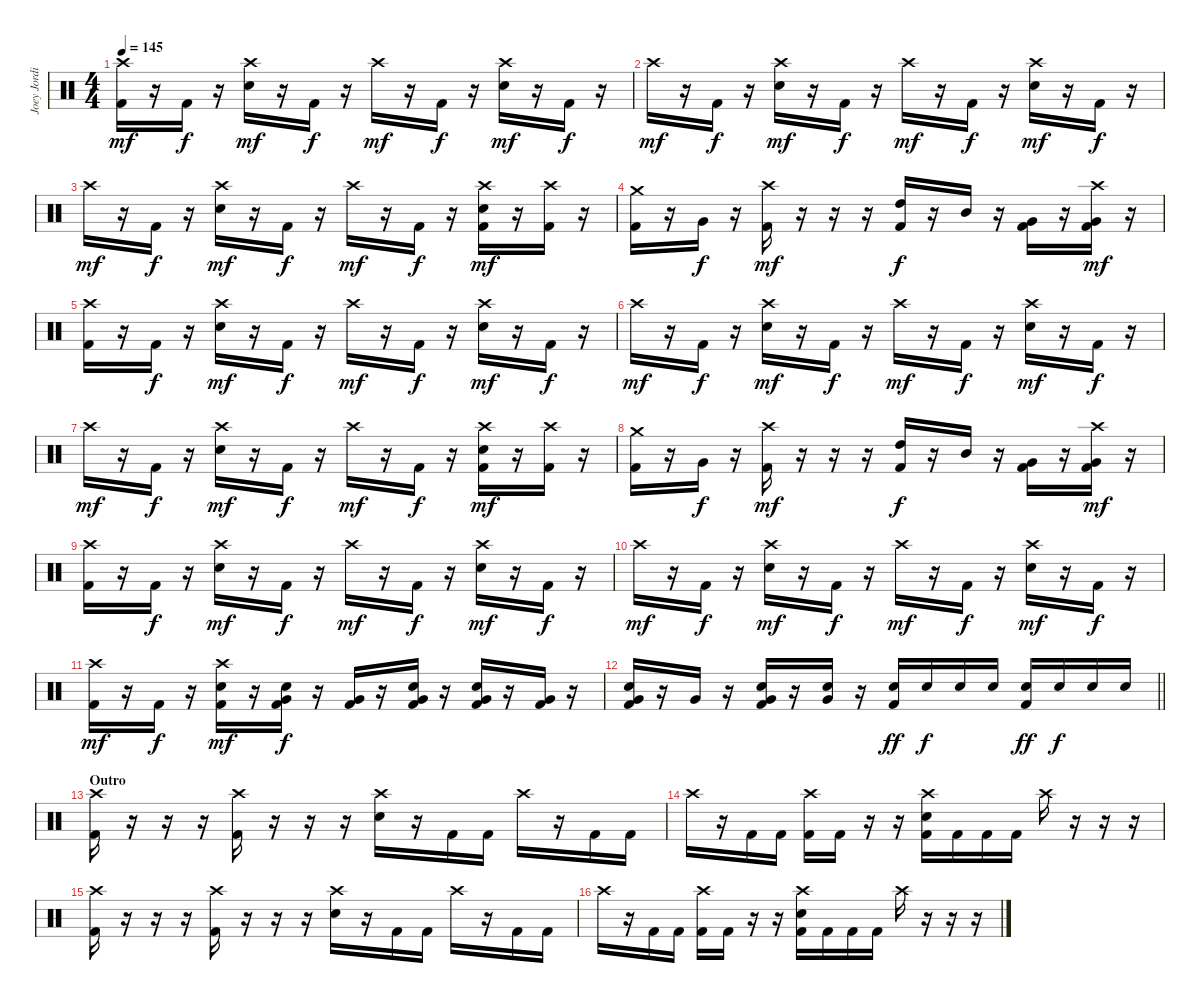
\track ("Joey Jordison" "Joey Jordi") {instrument percussion}
\staff {score}
\articulation defaults
\ts (4 4)
\tempo 145
\clef neutral
\ks c
("Crash high (hit)" "Kick (hit) 2").16{dy mf} r.16 "Kick (hit) 2".16{dy f} r.16 ("Crash high (hit)" "Electric Snare (hit)").16{dy mf} r.16 "Kick (hit) 2".16{dy f} r.16 "Crash high (hit)".16{dy mf} r.16 "Kick (hit) 2".16{dy f} r.16 ("Crash high (hit)" "Electric Snare (hit)").16{dy mf} r.16 "Kick (hit) 2".16{dy f} r.16 |
"Crash high (hit)".16{dy mf} r.16 "Kick (hit) 2".16{dy f} r.16 ("Crash high (hit)" "Electric Snare (hit)").16{dy mf} r.16 "Kick (hit) 2".16{dy f} r.16 "Crash high (hit)".16{dy mf} r.16 "Kick (hit) 2".16{dy f} r.16 ("Crash high (hit)" "Electric Snare (hit)").16{dy mf} r.16 "Kick (hit) 2".16{dy f} r.16 |
"Crash high (hit)".16{dy mf} r.16 "Kick (hit) 2".16{dy f} r.16 ("Crash high (hit)" "Electric Snare (hit)").16{dy mf} r.16 "Kick (hit) 2".16{dy f} r.16 "Crash high (hit)".16{dy mf} r.16 "Kick (hit) 2".16{dy f} r.16 ("Crash high (hit)" "Electric Snare (hit)" "Kick (hit) 2").16{dy mf} r.16 ("Crash high (hit)" "Kick (hit) 2").16 r.16 |
("Crash medium (hit)" "Kick (hit) 2").16 r.16 "Very Low Tom (hit)".16{dy f} r.16 ("Crash high (hit)" "Kick (hit) 2").16{dy mf} r.16 r.16 r.16 ("High Tom (hit)" "Kick (hit) 2").16{dy f} r.16 "Mid Tom (hit)".16 r.16 ("Very Low Tom (hit)" "Kick (hit) 2").16 r.16 ("Crash high (hit)" "Very Low Tom (hit)" "Kick (hit) 2").16{dy mf} r.16 |
("Crash high (hit)" "Kick (hit) 2").16 r.16 "Kick (hit) 2".16{dy f} r.16 ("Crash high (hit)" "Electric Snare (hit)").16{dy mf} r.16 "Kick (hit) 2".16{dy f} r.16 "Crash high (hit)".16{dy mf} r.16 "Kick (hit) 2".16{dy f} r.16 ("Crash high (hit)" "Electric Snare (hit)").16{dy mf} r.16 "Kick (hit) 2".16{dy f} r.16 |
"Crash high (hit)".16{dy mf} r.16 "Kick (hit) 2".16{dy f} r.16 ("Crash high (hit)" "Electric Snare (hit)").16{dy mf} r.16 "Kick (hit) 2".16{dy f} r.16 "Crash high (hit)".16{dy mf} r.16 "Kick (hit) 2".16{dy f} r.16 ("Crash high (hit)" "Electric Snare (hit)").16{dy mf} r.16 "Kick (hit) 2".16{dy f} r.16 |
"Crash high (hit)".16{dy mf} r.16 "Kick (hit) 2".16{dy f} r.16 ("Crash high (hit)" "Electric Snare (hit)").16{dy mf} r.16 "Kick (hit) 2".16{dy f} r.16 "Crash high (hit)".16{dy mf} r.16 "Kick (hit) 2".16{dy f} r.16 ("Crash high (hit)" "Electric Snare (hit)" "Kick (hit) 2").16{dy mf} r.16 ("Crash high (hit)" "Kick (hit) 2").16 r.16 |
("Crash medium (hit)" "Kick (hit) 2").16 r.16 "Very Low Tom (hit)".16{dy f} r.16 ("Crash high (hit)" "Kick (hit) 2").16{dy mf} r.16 r.16 r.16 ("High Tom (hit)" "Kick (hit) 2").16{dy f} r.16 "Mid Tom (hit)".16 r.16 ("Very Low Tom (hit)" "Kick (hit) 2").16 r.16 ("Crash high (hit)" "Very Low Tom (hit)" "Kick (hit) 2").16{dy mf} r.16 |
("Crash high (hit)" "Kick (hit) 2").16 r.16 "Kick (hit) 2".16{dy f} r.16 ("Crash high (hit)" "Electric Snare (hit)").16{dy mf} r.16 "Kick (hit) 2".16{dy f} r.16 "Crash high (hit)".16{dy mf} r.16 "Kick (hit) 2".16{dy f} r.16 ("Crash high (hit)" "Electric Snare (hit)").16{dy mf} r.16 "Kick (hit) 2".16{dy f} r.16 |
"Crash high (hit)".16{dy mf} r.16 "Kick (hit) 2".16{dy f} r.16 ("Crash high (hit)" "Electric Snare (hit)").16{dy mf} r.16 "Kick (hit) 2".16{dy f} r.16 "Crash high (hit)".16{dy mf} r.16 "Kick (hit) 2".16{dy f} r.16 ("Crash high (hit)" "Electric Snare (hit)").16{dy mf} r.16 "Kick (hit) 2".16{dy f} r.16 |
("Crash high (hit)" "Kick (hit) 2").16{dy mf} r.16 "Kick (hit) 2".16{dy f} r.16 ("Crash high (hit)" "Electric Snare (hit)" "Kick (hit) 2").16{dy mf} r.16 ("Electric Snare (hit)" "Very Low Tom (hit)" "Kick (hit) 2").16{dy f} r.16 ("Very Low Tom (hit)" "Kick (hit) 2").16 r.16 ("Electric Snare (hit)" "Very Low Tom (hit)" "Kick (hit) 2").16 r.16 ("Electric Snare (hit)" "Very Low Tom (hit)" "Kick (hit) 2").16 r.16 ("Very Low Tom (hit)" "Kick (hit) 2").16 r.16 |
\barLineRight lightlight
("Electric Snare (hit)" "Very Low Tom (hit)" "Kick (hit) 2").16 r.16 "Very Low Tom (hit)".16 r.16 ("Electric Snare (hit)" "Very Low Tom (hit)" "Kick (hit) 2").16 r.16 ("Electric Snare (hit)" "Very Low Tom (hit)").16 r.16 ("Electric Snare (hit)" "Kick (hit) 2").16{dy ff} "Electric Snare (hit)".16{dy f} "Electric Snare (hit)".16 "Electric Snare (hit)".16 ("Electric Snare (hit)" "Kick (hit) 2").16{dy ff} "Electric Snare (hit)".16{dy f} "Electric Snare (hit)".16 "Electric Snare (hit)".16 |
\section ("" "Outro")
("Crash high (hit)" "Kick (hit) 2").16 r.16 r.16 r.16 ("Crash high (hit)" "Kick (hit) 2").16 r.16 r.16 r.16 ("Crash high (hit)" "Electric Snare (hit)").16 r.16 "Kick (hit) 2".16 "Kick (hit) 2".16 "Crash high (hit)".16 r.16 "Kick (hit) 2".16 "Kick (hit) 2".16 |
"Crash high (hit)".16 r.16 "Kick (hit) 2".16 "Kick (hit) 2".16 ("Crash high (hit)" "Kick (hit) 2").16 "Kick (hit) 2".16 r.16 r.16 ("Crash high (hit)" "Electric Snare (hit)" "Kick (hit) 2").16 "Kick (hit) 2".16 "Kick (hit) 2".16 "Kick (hit) 2".16 "Crash high (hit)".16 r.16 r.16 r.16 |
("Crash high (hit)" "Kick (hit) 2").16 r.16 r.16 r.16 ("Crash high (hit)" "Kick (hit) 2").16 r.16 r.16 r.16 ("Crash high (hit)" "Electric Snare (hit)").16 r.16 "Kick (hit) 2".16 "Kick (hit) 2".16 "Crash high (hit)".16 r.16 "Kick (hit) 2".16 "Kick (hit) 2".16 |
"Crash high (hit)".16 r.16 "Kick (hit) 2".16 "Kick (hit) 2".16 ("Crash high (hit)" "Kick (hit) 2").16 "Kick (hit) 2".16 r.16 r.16 ("Crash high (hit)" "Electric Snare (hit)" "Kick (hit) 2").16 "Kick (hit) 2".16 "Kick (hit) 2".16 "Kick (hit) 2".16 "Crash high (hit)".16 r.16 r.16 r.16
